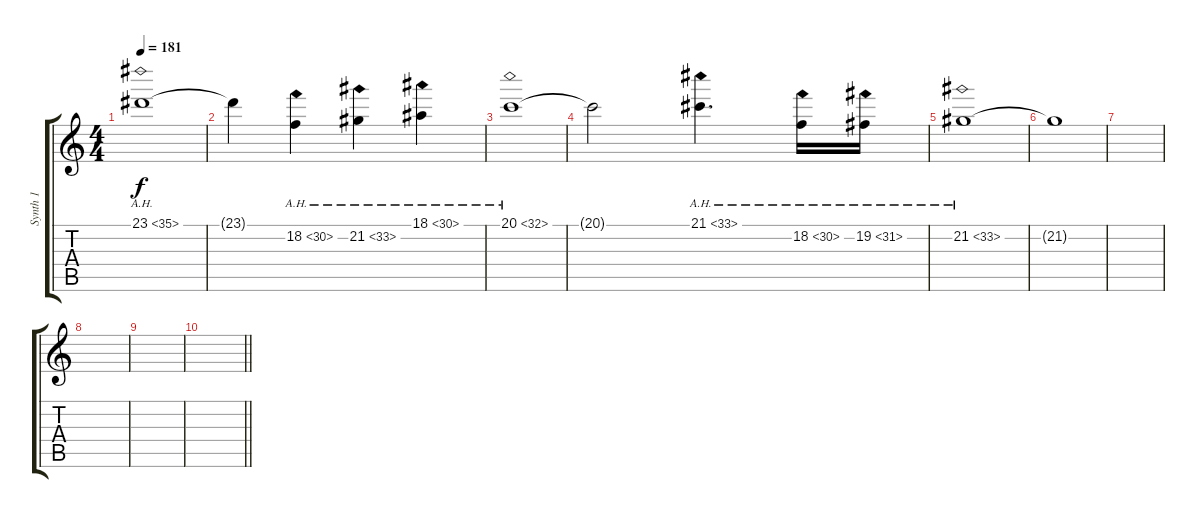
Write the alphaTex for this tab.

\track ("Synth 1" "Synth 1") {instrument stringensemble1}
\staff {score tabs}
\tuning (E4 B3 G3 D3 A2 E2) {hide}
\ts (4 4)
\tempo 181
\clef g2
\ks c
23.1{ah 12}.1{dy f} |
23.1{t}.4 18.2{ah 12}.4 21.2{ah 12}.4 18.1{ah 12}.4 |
20.1{ah 12}.1 |
20.1{t}.2 21.1{ah 12}.4{d} 18.2{ah 12}.16 19.2{ah 12}.16 |
21.2{ah 12}.1 |
21.2{t}.1 |
|
|
|
\barLineRight lightlight
